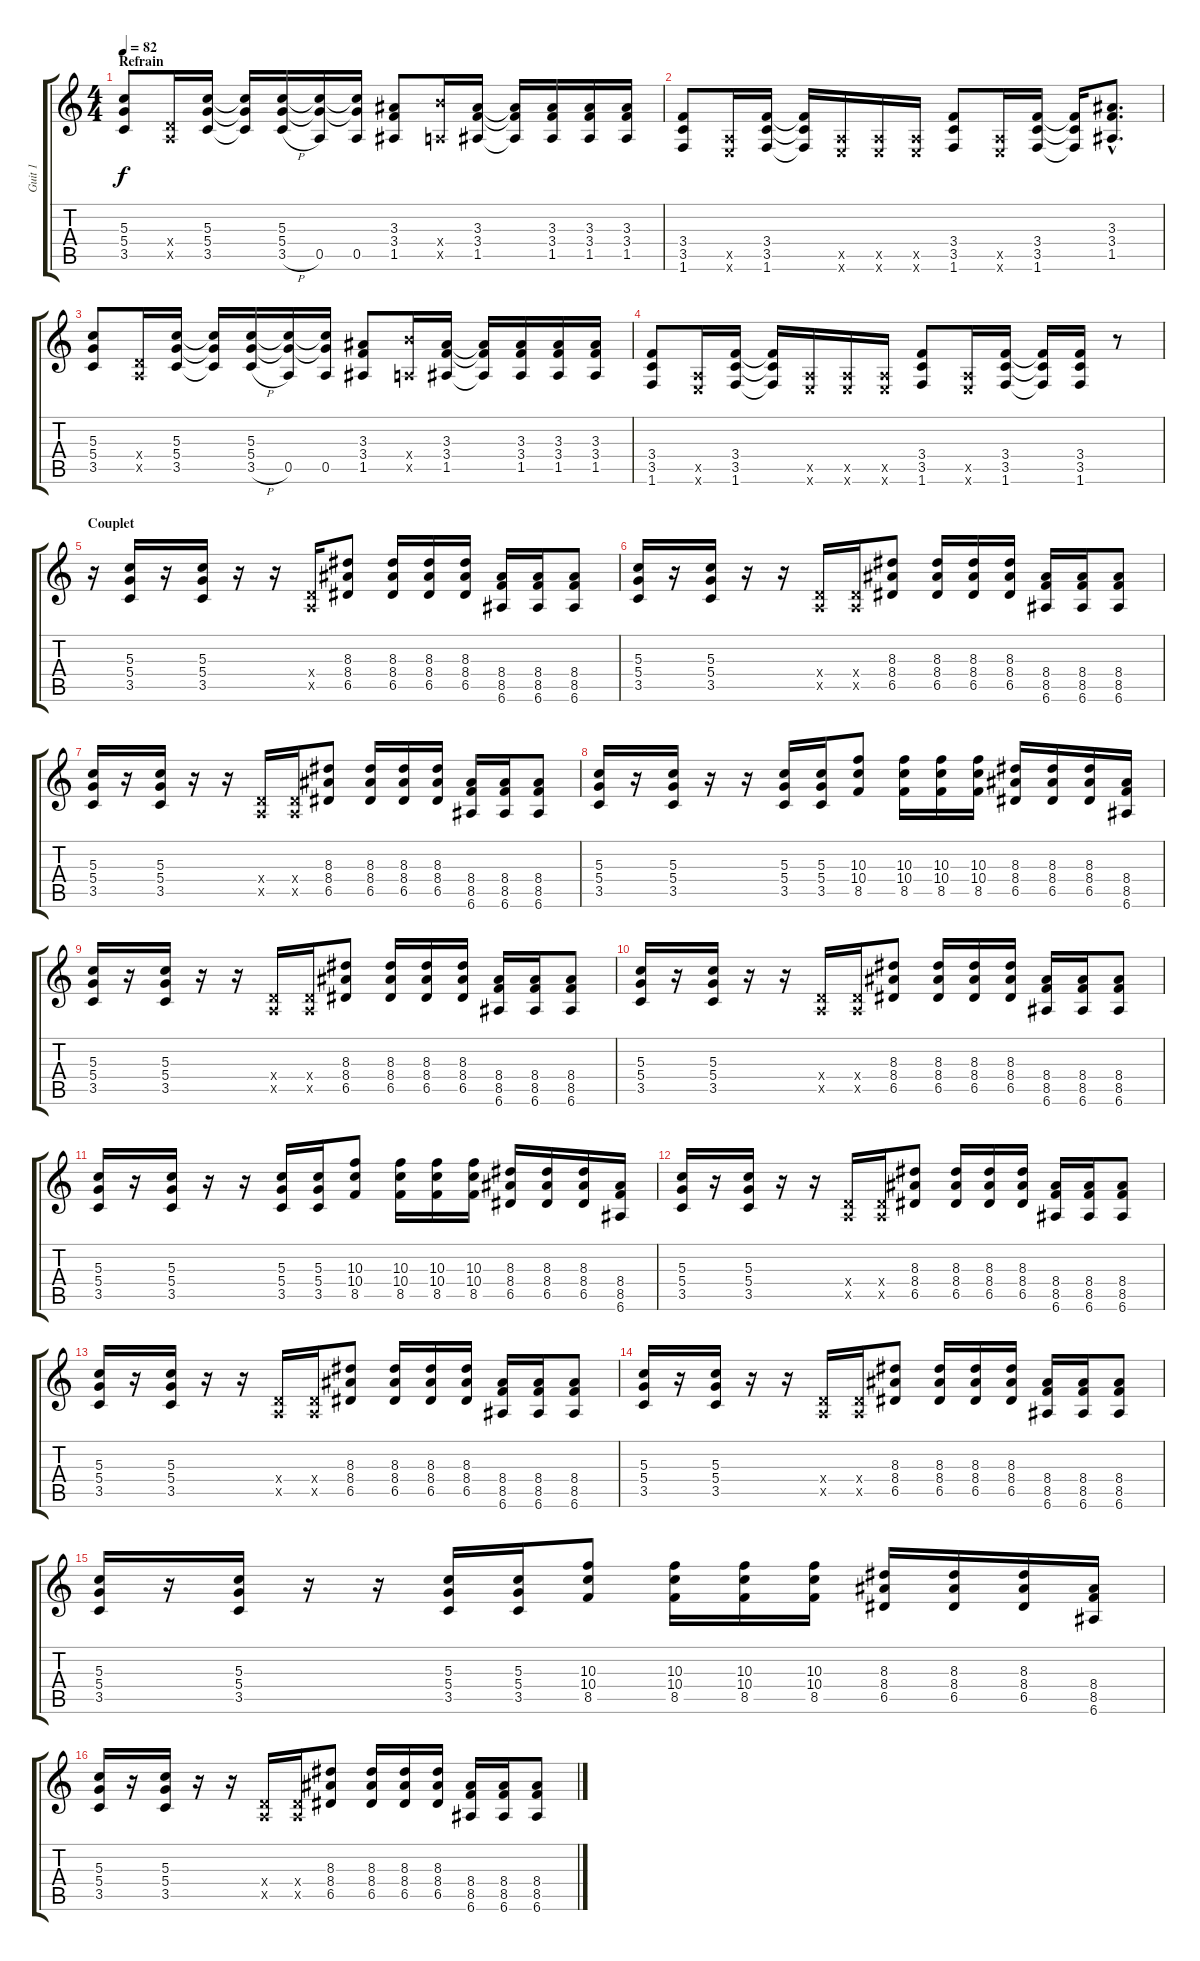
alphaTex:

\track ("Guit 1" "Guit 1") {instrument distortionguitar}
\staff {score tabs}
\tuning (E4 B3 G3 D3 A2 E2) {hide}
\ts (4 4)
\section ("" "Refrain")
\tempo 82
\clef g2
\ks c
(5.3 5.4 3.5).8{dy f} (0.4{x} 0.5{x}).16 (5.3 5.4 3.5).16 (5.3{t} 5.4{t} 3.5{t}).16 (5.3 5.4 3.5{h}).16 (5.3{t} 5.4{t} 0.5).16 (5.3{t} 5.4{t} 0.5).16 (3.3 3.4 1.5).8 (9.4{x} 0.5{x}).16 (3.3 3.4 1.5).16 (3.3{t} 3.4{t} 1.5{t}).16 (3.3 3.4 1.5).16 (3.3 3.4 1.5).16 (3.3 3.4 1.5).16 |
(3.4 3.5 1.6).8 (0.5{x} 0.6{x}).16 (3.4 3.5 1.6).16 (3.4{t} 3.5{t} 1.6{t}).16 (0.5{x} 0.6{x}).16 (0.5{x} 0.6{x}).16 (0.5{x} 0.6{x}).16 (3.4 3.5 1.6).8 (0.5{x} 0.6{x}).16 (3.4 3.5 1.6).16 (3.4{t} 3.5{t} 1.6{t}).16 (3.3{hac} 3.4{hac} 1.5{hac}).8{d} |
(5.3 5.4 3.5).8 (0.4{x} 0.5{x}).16 (5.3 5.4 3.5).16 (5.3{t} 5.4{t} 3.5{t}).16 (5.3 5.4 3.5{h}).16 (5.3{t} 5.4{t} 0.5).16 (5.3{t} 5.4{t} 0.5).16 (3.3 3.4 1.5).8 (9.4{x} 0.5{x}).16 (3.3 3.4 1.5).16 (3.3{t} 3.4{t} 1.5{t}).16 (3.3 3.4 1.5).16 (3.3 3.4 1.5).16 (3.3 3.4 1.5).16 |
(3.4 3.5 1.6).8 (0.5{x} 0.6{x}).16 (3.4 3.5 1.6).16 (3.4{t} 3.5{t} 1.6{t}).16 (0.5{x} 0.6{x}).16 (0.5{x} 0.6{x}).16 (0.5{x} 0.6{x}).16 (3.4 3.5 1.6).8 (0.5{x} 0.6{x}).16 (3.4 3.5 1.6).16 (3.4{t} 3.5{t} 1.6{t}).16 (3.4 3.5 1.6).16 r.8 |
\section ("" "Couplet")
r.16 (5.3 5.4 3.5).16 r.16 (5.3 5.4 3.5).16 r.16 r.16 (0.4{x} 0.5{x}).16 (8.3 8.4 6.5).8 (8.3 8.4 6.5).16 (8.3 8.4 6.5).16 (8.3 8.4 6.5).16 (8.4 8.5 6.6).16 (8.4 8.5 6.6).16 (8.4 8.5 6.6).8 |
(5.3 5.4 3.5).16 r.16 (5.3 5.4 3.5).16 r.16 r.16 (0.4{x} 0.5{x}).16 (0.4{x} 0.5{x}).16 (8.3 8.4 6.5).8 (8.3 8.4 6.5).16 (8.3 8.4 6.5).16 (8.3 8.4 6.5).16 (8.4 8.5 6.6).16 (8.4 8.5 6.6).16 (8.4 8.5 6.6).8 |
(5.3 5.4 3.5).16 r.16 (5.3 5.4 3.5).16 r.16 r.16 (0.4{x} 0.5{x}).16 (0.4{x} 0.5{x}).16 (8.3 8.4 6.5).8 (8.3 8.4 6.5).16 (8.3 8.4 6.5).16 (8.3 8.4 6.5).16 (8.4 8.5 6.6).16 (8.4 8.5 6.6).16 (8.4 8.5 6.6).8 |
(5.3 5.4 3.5).16 r.16 (5.3 5.4 3.5).16 r.16 r.16 (5.3 5.4 3.5).16 (5.3 5.4 3.5).16 (10.3 10.4 8.5).8 (10.3 10.4 8.5).16 (10.3 10.4 8.5).16 (10.3 10.4 8.5).16 (8.3 8.4 6.5).16 (8.3 8.4 6.5).16 (8.3 8.4 6.5).16 (8.4 8.5 6.6).16 |
(5.3 5.4 3.5).16 r.16 (5.3 5.4 3.5).16 r.16 r.16 (0.4{x} 0.5{x}).16 (0.4{x} 0.5{x}).16 (8.3 8.4 6.5).8 (8.3 8.4 6.5).16 (8.3 8.4 6.5).16 (8.3 8.4 6.5).16 (8.4 8.5 6.6).16 (8.4 8.5 6.6).16 (8.4 8.5 6.6).8 |
(5.3 5.4 3.5).16 r.16 (5.3 5.4 3.5).16 r.16 r.16 (0.4{x} 0.5{x}).16 (0.4{x} 0.5{x}).16 (8.3 8.4 6.5).8 (8.3 8.4 6.5).16 (8.3 8.4 6.5).16 (8.3 8.4 6.5).16 (8.4 8.5 6.6).16 (8.4 8.5 6.6).16 (8.4 8.5 6.6).8 |
(5.3 5.4 3.5).16 r.16 (5.3 5.4 3.5).16 r.16 r.16 (5.3 5.4 3.5).16 (5.3 5.4 3.5).16 (10.3 10.4 8.5).8 (10.3 10.4 8.5).16 (10.3 10.4 8.5).16 (10.3 10.4 8.5).16 (8.3 8.4 6.5).16 (8.3 8.4 6.5).16 (8.3 8.4 6.5).16 (8.4 8.5 6.6).16 |
(5.3 5.4 3.5).16 r.16 (5.3 5.4 3.5).16 r.16 r.16 (0.4{x} 0.5{x}).16 (0.4{x} 0.5{x}).16 (8.3 8.4 6.5).8 (8.3 8.4 6.5).16 (8.3 8.4 6.5).16 (8.3 8.4 6.5).16 (8.4 8.5 6.6).16 (8.4 8.5 6.6).16 (8.4 8.5 6.6).8 |
(5.3 5.4 3.5).16 r.16 (5.3 5.4 3.5).16 r.16 r.16 (0.4{x} 0.5{x}).16 (0.4{x} 0.5{x}).16 (8.3 8.4 6.5).8 (8.3 8.4 6.5).16 (8.3 8.4 6.5).16 (8.3 8.4 6.5).16 (8.4 8.5 6.6).16 (8.4 8.5 6.6).16 (8.4 8.5 6.6).8 |
(5.3 5.4 3.5).16 r.16 (5.3 5.4 3.5).16 r.16 r.16 (0.4{x} 0.5{x}).16 (0.4{x} 0.5{x}).16 (8.3 8.4 6.5).8 (8.3 8.4 6.5).16 (8.3 8.4 6.5).16 (8.3 8.4 6.5).16 (8.4 8.5 6.6).16 (8.4 8.5 6.6).16 (8.4 8.5 6.6).8 |
(5.3 5.4 3.5).16 r.16 (5.3 5.4 3.5).16 r.16 r.16 (5.3 5.4 3.5).16 (5.3 5.4 3.5).16 (10.3 10.4 8.5).8 (10.3 10.4 8.5).16 (10.3 10.4 8.5).16 (10.3 10.4 8.5).16 (8.3 8.4 6.5).16 (8.3 8.4 6.5).16 (8.3 8.4 6.5).16 (8.4 8.5 6.6).16 |
(5.3 5.4 3.5).16 r.16 (5.3 5.4 3.5).16 r.16 r.16 (0.4{x} 0.5{x}).16 (0.4{x} 0.5{x}).16 (8.3 8.4 6.5).8 (8.3 8.4 6.5).16 (8.3 8.4 6.5).16 (8.3 8.4 6.5).16 (8.4 8.5 6.6).16 (8.4 8.5 6.6).16 (8.4 8.5 6.6).8
